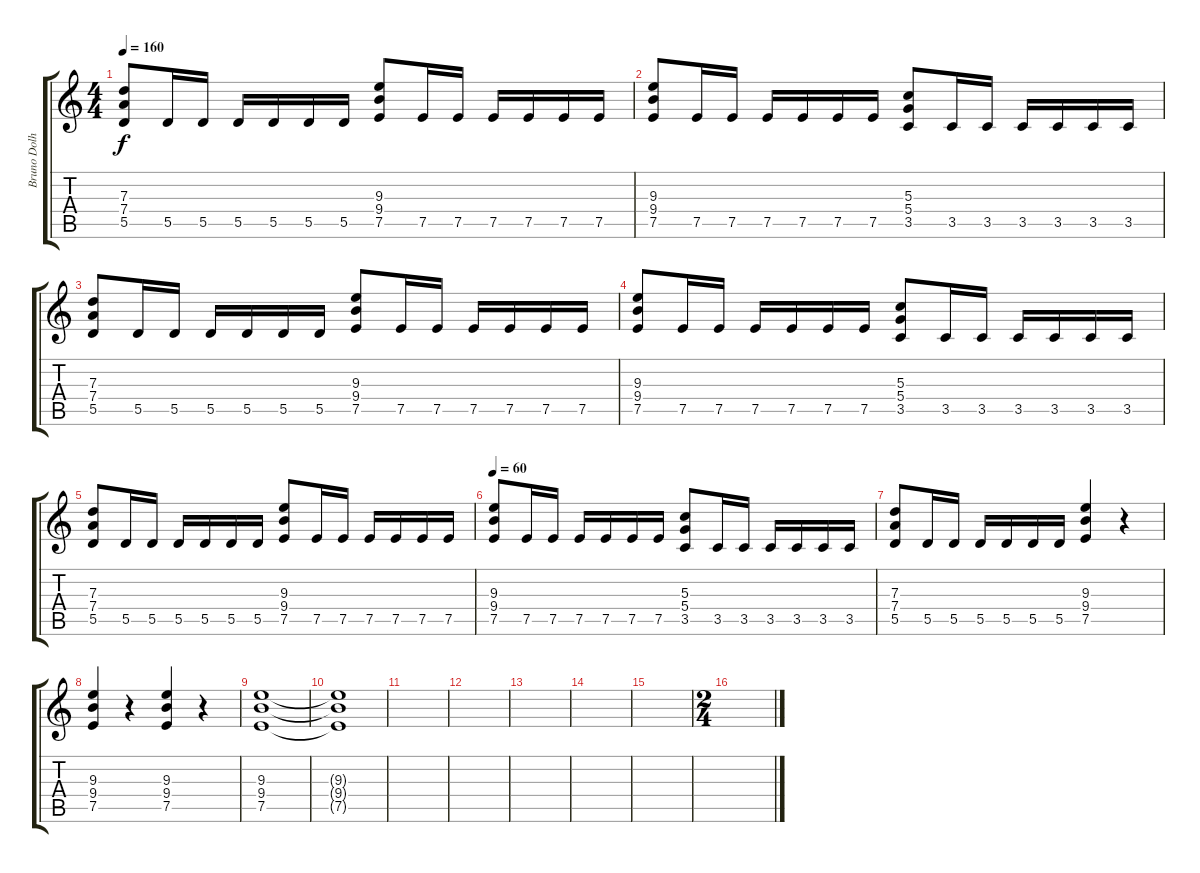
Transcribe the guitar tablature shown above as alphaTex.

\track ("Bruno Dolheguy" "Bruno Dolh") {instrument distortionguitar}
\staff {score tabs}
\tuning (E4 B3 G3 D3 A2 E2) {hide}
\ts (4 4)
\tempo 160
\clef g2
\ks c
(7.3 7.4 5.5).8{dy f} 5.5.16 5.5.16 5.5.16 5.5.16 5.5.16 5.5.16 (9.3 9.4 7.5).8 7.5.16 7.5.16 7.5.16 7.5.16 7.5.16 7.5.16 |
(9.3 9.4 7.5).8 7.5.16 7.5.16 7.5.16 7.5.16 7.5.16 7.5.16 (5.3 5.4 3.5).8 3.5.16 3.5.16 3.5.16 3.5.16 3.5.16 3.5.16 |
(7.3 7.4 5.5).8 5.5.16 5.5.16 5.5.16 5.5.16 5.5.16 5.5.16 (9.3 9.4 7.5).8 7.5.16 7.5.16 7.5.16 7.5.16 7.5.16 7.5.16 |
(9.3 9.4 7.5).8 7.5.16 7.5.16 7.5.16 7.5.16 7.5.16 7.5.16 (5.3 5.4 3.5).8 3.5.16 3.5.16 3.5.16 3.5.16 3.5.16 3.5.16 |
(7.3 7.4 5.5).8 5.5.16 5.5.16 5.5.16 5.5.16 5.5.16 5.5.16 (9.3 9.4 7.5).8 7.5.16 7.5.16 7.5.16 7.5.16 7.5.16 7.5.16 |
\tempo 60
(9.3 9.4 7.5).8 7.5.16 7.5.16 7.5.16 7.5.16 7.5.16 7.5.16 (5.3 5.4 3.5).8 3.5.16 3.5.16 3.5.16 3.5.16 3.5.16 3.5.16 |
(7.3 7.4 5.5).8 5.5.16 5.5.16 5.5.16 5.5.16 5.5.16 5.5.16 (9.3 9.4 7.5).4 r.4 |
(9.3 9.4 7.5).4 r.4 (9.3 9.4 7.5).4 r.4 |
(9.3 9.4 7.5).1 |
(9.3{t} 9.4{t} 7.5{t}).1{volume 0} |
|
|
|
|
|
\ts (2 4)
